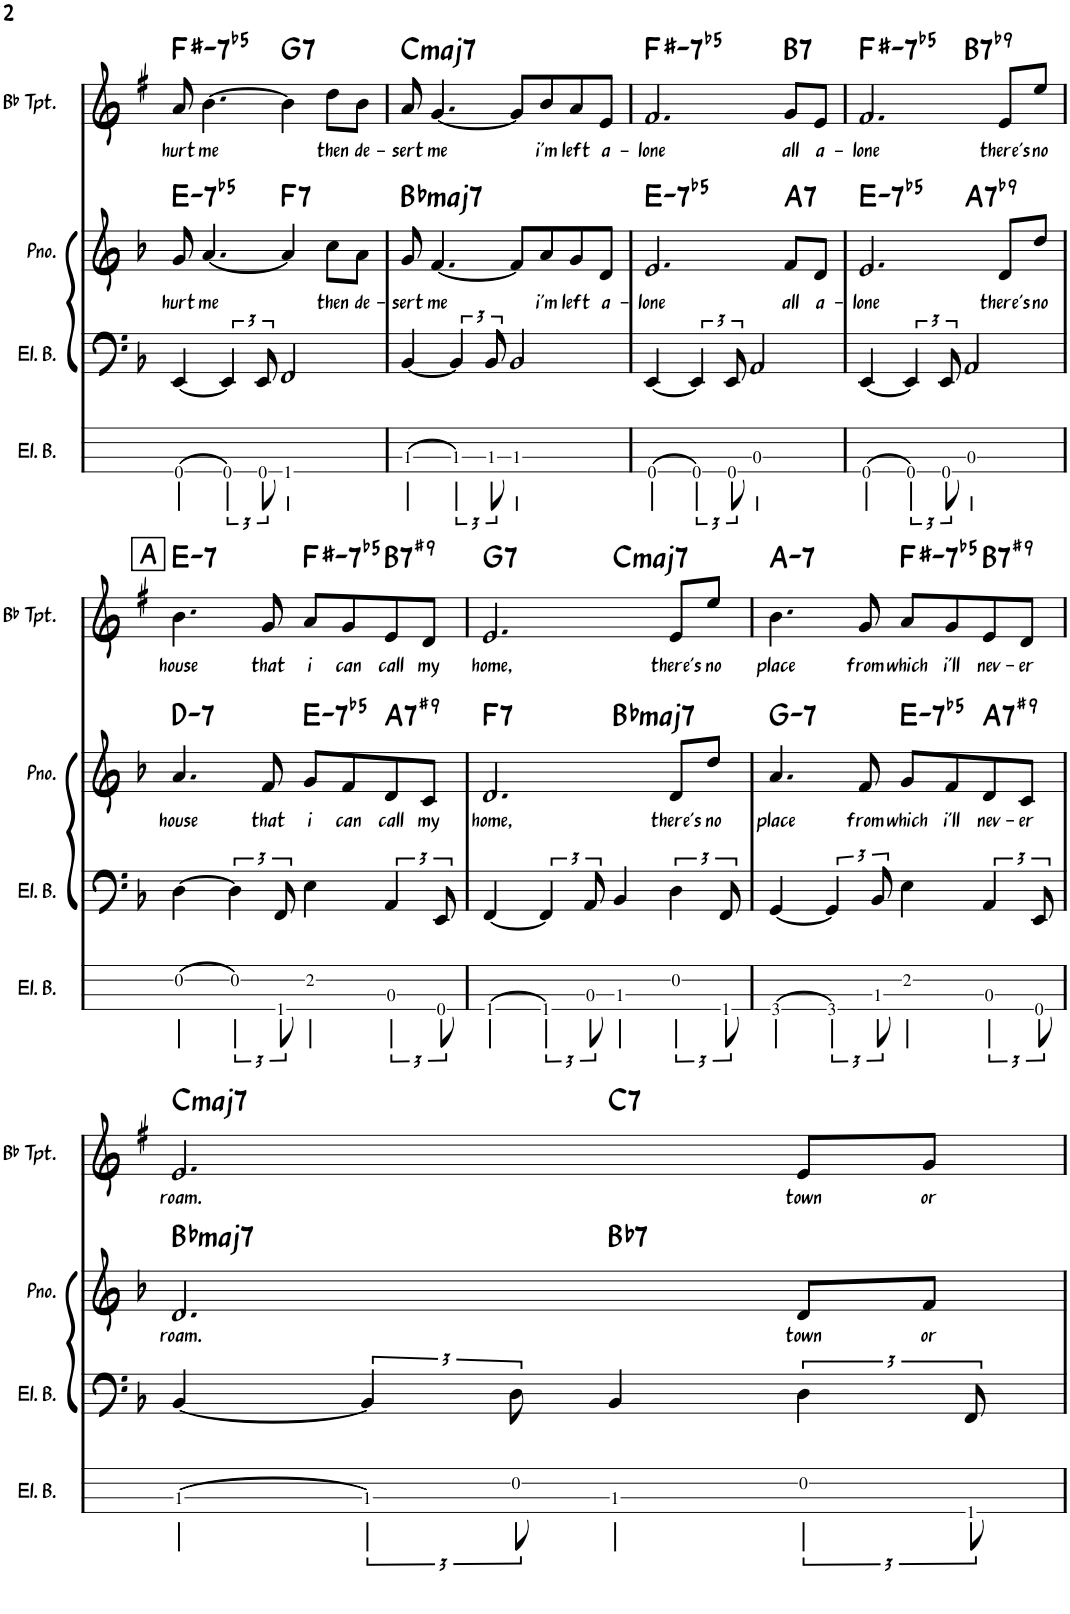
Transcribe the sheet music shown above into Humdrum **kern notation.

**kern	**kern	**kern	**text	**harte	**kern	**text	**harte
*part4	*part3	*part2	*part2	*part2	*part1	*part1	*part1
*staff4	*staff3	*staff2	*staff2	*	*staff1	*staff1	*
*I"Electric Bass	*I"Electric Bass	*I"Piano	*	*	*I"Bb Trumpet	*	*
*I'El. B.	*I'El. B.	*I'Pno.	*	*	*I'Bb Tpt.	*	*
!!LO:PB:g=z
*	*clefF4	*clefG2	*	*	*clefG2	*	*
*Trd7c12	*Trd7c12	*	*	*	*Trd1c2	*	*
*k[b-]	*k[b-]	*k[b-]	*	*	*k[f#]	*	*
*M4/4	*M4/4	*M4/4	*	*	*M4/4	*	*
=6	=6	=6	=6	=6	=6	=6	=6
!	!	!	!LO:LY:b	!LO:H:kt=-7b5	!	!LO:LY:b	!LO:H:kt=-7b5
[4EE\	[4EE/	8g/	hurt	E:hdim7	8a/	hurt	F#:hdim7
!	!	!	!LO:LY:b	!	!	!LO:LY:b	!
.	.	[4.a/	me	.	[4.b\	me	.
6EE\]	6EE/]	.	.	.	.	.	.
12EE\	12EE/	.	.	.	.	.	.
!	!	!	!	!LO:H:kt=7	!	!	!LO:H:kt=7
2FF\	2FF/	4a/]	.	F:7	4b\]	.	G:7
!	!	!	!LO:LY:b	!	!	!LO:LY:b	!
.	.	8cc\L	then	.	8dd\L	then	.
!	!	!	!LO:LY:b	!	!	!LO:LY:b	!
.	.	8a\J	de-	.	8b\J	de-	.
=7	=7	=7	=7	=7	=7	=7	=7
!	!	!	!LO:LY:b	!LO:H:kt=maj7	!	!LO:LY:b	!LO:H:kt=maj7
[4BB-\	[4BB-/	8g/	-sert	Bb:maj7	8a/	-sert	C:maj7
!	!	!	!LO:LY:b	!	!	!LO:LY:b	!
.	.	[4.f/	me	.	[4.g/	me	.
6BB-\]	6BB-/]	.	.	.	.	.	.
12BB-\	12BB-/	.	.	.	.	.	.
2BB-\	2BB-/	8f/L]	.	.	8g/L]	.	.
!	!	!	!LO:LY:b	!	!	!LO:LY:b	!
.	.	8a/	i'm	.	8b/	i'm	.
!	!	!	!LO:LY:b	!	!	!LO:LY:b	!
.	.	8g/	left	.	8a/	left	.
!	!	!	!LO:LY:b	!	!	!LO:LY:b	!
.	.	8d/J	a-	.	8e/J	a-	.
=8	=8	=8	=8	=8	=8	=8	=8
!	!	!	!LO:LY:b	!LO:H:kt=-7b5	!	!LO:LY:b	!LO:H:kt=-7b5
[4EE\	[4EE/	2.e/	-lone	E:hdim7	2.f#/	-lone	F#:hdim7
6EE\]	6EE/]	.	.	.	.	.	.
12EE\	12EE/	.	.	.	.	.	.
2AA\	2AA/	.	.	.	.	.	.
!	!	!	!LO:LY:b	!LO:H:kt=7	!	!LO:LY:b	!LO:H:kt=7
.	.	8f/L	all	A:7	8g/L	all	B:7
!	!	!	!LO:LY:b	!	!	!LO:LY:b	!
.	.	8d/J	a-	.	8e/J	a-	.
=9	=9	=9	=9	=9	=9	=9	=9
!	!	!	!LO:LY:b	!LO:H:kt=-7b5	!	!LO:LY:b	!LO:H:kt=-7b5
*	*	*^	*	*	*^	*	*
[4EE\	[4EE/	2.e/	2ryy	-lone	E:hdim7	2.f#/	2ryy	-lone	F#:hdim7
6EE\]	6EE/]	.	.	.	.	.	.	.	.
12EE\	12EE/	.	.	.	.	.	.	.	.
!	!	!	!	!	!LO:H:kt=7	!	!	!	!LO:H:kt=7
2AA\	2AA/	.	2ryy	.	A:7(b9)	.	2ryy	.	B:7(b9)
!	!	!	!	!LO:LY:b	!	!	!	!LO:LY:b	!
.	.	8d/L	.	there's	.	8e/L	.	there's	.
!	!	!	!	!LO:LY:b	!	!	!	!LO:LY:b	!
.	.	8dd/J	.	no	.	8ee/J	.	no	.
!!LO:LB:g=z
!!LO:REH:place=s1:a:B:rj:fs=14:t=A
=10	=10	=10	=10	=10	=10	=10	=10	=10	=10
!	!	!	!	!LO:LY:b	!LO:H:kt=7	!	!	!LO:LY:b	!LO:H:kt=7
*	*	*v	*v	*	*	*	*	*	*
*	*	*	*	*	*v	*v	*	*
[4D\	[4D\	4.a/	house	D:min7	4.b\	house	E:min7
6D\]	6D\]	.	.	.	.	.	.
!	!	!	!LO:LY:b	!	!	!LO:LY:b	!
.	.	8f/	that	.	8g/	that	.
12FF\	12FF/	.	.	.	.	.	.
!	!	!	!LO:LY:b	!LO:H:kt=-7b5	!	!LO:LY:b	!LO:H:kt=-7b5
4E\	4E\	8g/L	i	E:hdim7	8a/L	i	F#:hdim7
!	!	!	!LO:LY:b	!	!	!LO:LY:b	!
.	.	8f/	can	.	8g/	can	.
!	!	!	!LO:LY:b	!LO:H:kt=7	!	!LO:LY:b	!LO:H:kt=7
6AA\	6AA/	8d/	call	A:7(#9)	8e/	call	B:7(#9)
!	!	!	!LO:LY:b	!	!	!LO:LY:b	!
.	.	8cn/J	my	.	8d/J	my	.
12EE\	12EE/	.	.	.	.	.	.
=11	=11	=11	=11	=11	=11	=11	=11
!	!	!	!LO:LY:b	!LO:H:kt=7	!	!LO:LY:b	!LO:H:kt=7
*	*	*^	*	*	*^	*	*
[4FF\	[4FF/	2.d/	2ryy	home,	F:7	2.e/	2ryy	home,	G:7
6FF\]	6FF/]	.	.	.	.	.	.	.	.
12AA\	12AA/	.	.	.	.	.	.	.	.
!	!	!	!	!	!LO:H:kt=maj7	!	!	!	!LO:H:kt=maj7
4BB-\	4BB-/	.	2ryy	.	Bb:maj7	.	2ryy	.	C:maj7
!	!	!	!	!LO:LY:b	!	!	!	!LO:LY:b	!
6D\	6D\	8d/L	.	there's	.	8e/L	.	there's	.
!	!	!	!	!LO:LY:b	!	!	!	!LO:LY:b	!
.	.	8dd/J	.	no	.	8ee/J	.	no	.
12FF\	12FF/	.	.	.	.	.	.	.	.
=12	=12	=12	=12	=12	=12	=12	=12	=12	=12
!	!	!	!	!LO:LY:b	!LO:H:kt=7	!	!	!LO:LY:b	!LO:H:kt=7
*	*	*v	*v	*	*	*	*	*	*
*	*	*	*	*	*v	*v	*	*
[4GG\	[4GG/	4.a/	place	G:min7	4.b\	place	A:min7
6GG\]	6GG/]	.	.	.	.	.	.
!	!	!	!LO:LY:b	!	!	!LO:LY:b	!
.	.	8f/	from	.	8g/	from	.
12BB-\	12BB-/	.	.	.	.	.	.
!	!	!	!LO:LY:b	!LO:H:kt=-7b5	!	!LO:LY:b	!LO:H:kt=-7b5
4E\	4E\	8g/L	which	E:hdim7	8a/L	which	F#:hdim7
!	!	!	!LO:LY:b	!	!	!LO:LY:b	!
.	.	8f/	i'll	.	8g/	i'll	.
!	!	!	!LO:LY:b	!LO:H:kt=7	!	!LO:LY:b	!LO:H:kt=7
6AA\	6AA/	8d/	nev-	A:7(#9)	8e/	nev-	B:7(#9)
!	!	!	!LO:LY:b	!	!	!LO:LY:b	!
.	.	8cn/J	-er	.	8d/J	-er	.
12EE\	12EE/	.	.	.	.	.	.
!!LO:LB:g=z
=13	=13	=13	=13	=13	=13	=13	=13
!	!	!	!LO:LY:b	!LO:H:kt=maj7	!	!LO:LY:b	!LO:H:kt=maj7
*	*	*^	*	*	*^	*	*
[4BB-\	[4BB-/	2.d/	2ryy	roam.	Bb:maj7	2.e/	2ryy	roam.	C:maj7
6BB-\]	6BB-/]	.	.	.	.	.	.	.	.
12D\	12D\	.	.	.	.	.	.	.	.
!	!	!	!	!	!LO:H:kt=7	!	!	!	!LO:H:kt=7
4BB-\	4BB-/	.	2ryy	.	Bb:7	.	2ryy	.	C:7
!	!	!	!	!LO:LY:b	!	!	!	!LO:LY:b	!
6D\	6D\	8d/L	.	town	.	8e/L	.	town	.
!	!	!	!	!LO:LY:b	!	!	!	!LO:LY:b	!
.	.	8f/J	.	or	.	8g/J	.	or	.
12FF\	12FF/	.	.	.	.	.	.	.	.
*	*	*v	*v	*	*	*	*	*	*
*	*	*	*	*	*v	*v	*	*
=	=	=	=	=	=	=	=
*-	*-	*-	*-	*-	*-	*-	*-
